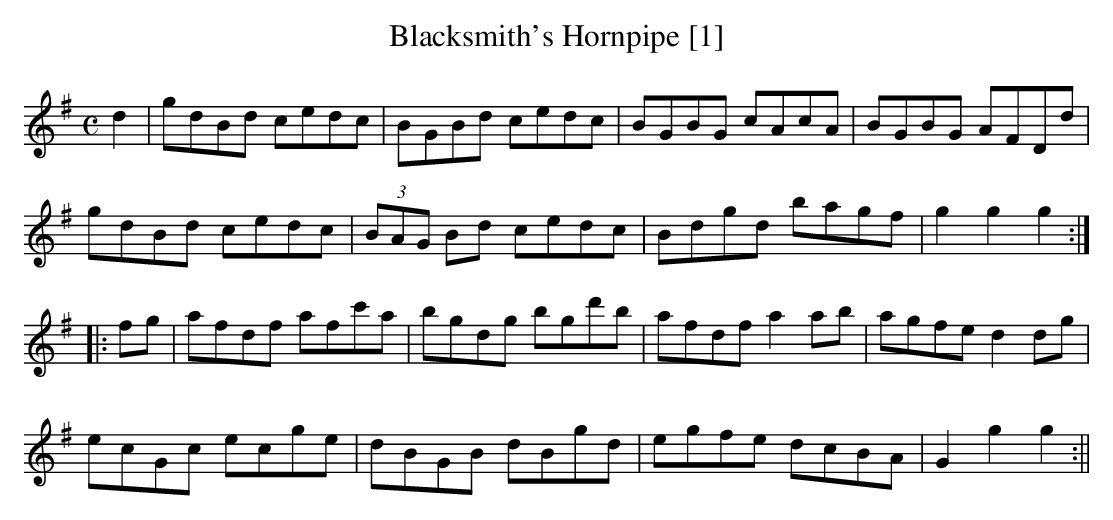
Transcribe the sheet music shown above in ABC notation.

X:1
T:Blacksmith's Hornpipe [1]
M:C
L:1/8
K:G
d2|gdBd cedc|BGBd cedc|BGBG cAcA|BGBG AFDd|
gdBd cedc|(3BAG Bd cedc|Bdgd bagf|g2g2g2:|
|:fg|afdf afc'a|bgdg bgd'b|afdf a2 ab|agfe d2 dg|
ecGc ecge|dBGB dBgd|egfe dcBA|G2g2g2:||
